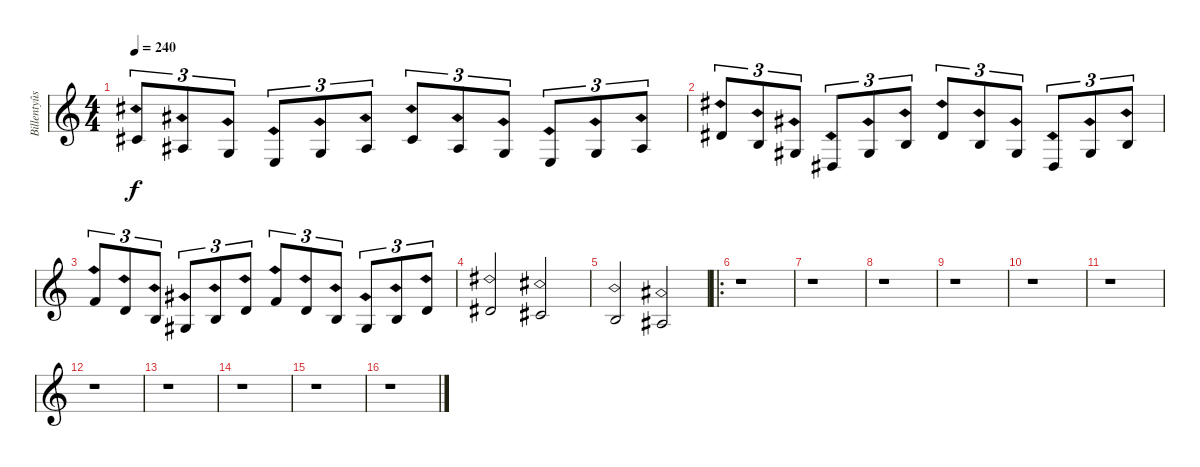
\track ("Billentyûs 1 (Mats Olausson)" "Billentyûs") {instrument drawbarorgan}
\staff {score}
\tuning (E4 B3 G3 D3 A2 E2) {hide}
\ts (4 4)
\tempo 240
\clef g2
\ks c
2.2{ph 12}.8{tu (3 2) dy f} 3.3{ph 12}.8{tu (3 2)} 0.3{ph 12}.8{tu (3 2)} 2.4{ph 12}.8{tu (3 2)} 0.3{ph 12}.8{tu (3 2)} 3.3{ph 12}.8{tu (3 2)} 2.2{ph 12}.8{tu (3 2)} 3.3{ph 12}.8{tu (3 2)} 0.3{ph 12}.8{tu (3 2)} 2.4{ph 12}.8{tu (3 2)} 0.3{ph 12}.8{tu (3 2)} 3.3{ph 12}.8{tu (3 2)} |
4.2{ph 12}.8{tu (3 2)} 0.2{ph 12}.8{tu (3 2)} 1.3{ph 12}.8{tu (3 2)} 1.4{ph 12}.8{tu (3 2)} 1.3{ph 12}.8{tu (3 2)} 0.2{ph 12}.8{tu (3 2)} 4.2{ph 12}.8{tu (3 2)} 0.2{ph 12}.8{tu (3 2)} 1.3{ph 12}.8{tu (3 2)} 1.4{ph 12}.8{tu (3 2)} 1.3{ph 12}.8{tu (3 2)} 0.2{ph 12}.8{tu (3 2)} |
1.1{ph 12}.8{tu (3 2)} 3.2{ph 12}.8{tu (3 2)} 0.2{ph 12}.8{tu (3 2)} 1.3{ph 12}.8{tu (3 2)} 0.2{ph 12}.8{tu (3 2)} 3.2{ph 12}.8{tu (3 2)} 1.1{ph 12}.8{tu (3 2)} 3.2{ph 12}.8{tu (3 2)} 0.2{ph 12}.8{tu (3 2)} 1.3{ph 12}.8{tu (3 2)} 0.2{ph 12}.8{tu (3 2)} 3.2{ph 12}.8{tu (3 2)} |
4.2{ph 12}.2 2.2{ph 12}.2 |
0.2{ph 12}.2 3.3{ph 12}.2 |
\ro
r.1 |
r.1 |
r.1 |
r.1 |
r.1 |
r.1 |
r.1 |
r.1 |
r.1 |
r.1 |
r.1
